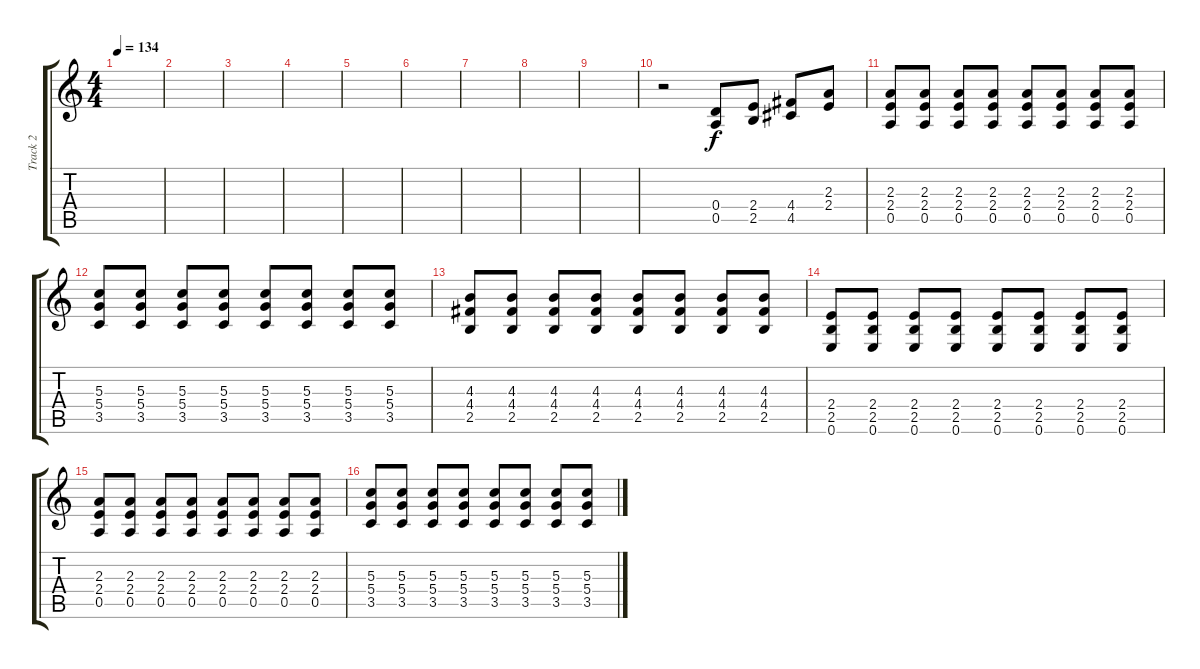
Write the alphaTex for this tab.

\track ("Track 2" "Track 2") {instrument distortionguitar}
\staff {score tabs}
\tuning (E4 B3 G3 D3 A2 E2) {hide}
\ts (4 4)
\tempo 134
\clef g2
\ks c
|
|
|
|
|
|
|
|
|
r.2 (0.4 0.5).8 (2.4 2.5).8 (4.4 4.5).8 (2.3 2.4).8 |
(2.3 2.4 0.5).8 (2.3 2.4 0.5).8 (2.3 2.4 0.5).8 (2.3 2.4 0.5).8 (2.3 2.4 0.5).8 (2.3 2.4 0.5).8 (2.3 2.4 0.5).8 (2.3 2.4 0.5).8 |
(5.3 5.4 3.5).8 (5.3 5.4 3.5).8 (5.3 5.4 3.5).8 (5.3 5.4 3.5).8 (5.3 5.4 3.5).8 (5.3 5.4 3.5).8 (5.3 5.4 3.5).8 (5.3 5.4 3.5).8 |
(4.3 4.4 2.5).8 (4.3 4.4 2.5).8 (4.3 4.4 2.5).8 (4.3 4.4 2.5).8 (4.3 4.4 2.5).8 (4.3 4.4 2.5).8 (4.3 4.4 2.5).8 (4.3 4.4 2.5).8 |
(2.4 2.5 0.6).8 (2.4 2.5 0.6).8 (2.4 2.5 0.6).8 (2.4 2.5 0.6).8 (2.4 2.5 0.6).8 (2.4 2.5 0.6).8 (2.4 2.5 0.6).8 (2.4 2.5 0.6).8 |
(2.3 2.4 0.5).8 (2.3 2.4 0.5).8 (2.3 2.4 0.5).8 (2.3 2.4 0.5).8 (2.3 2.4 0.5).8 (2.3 2.4 0.5).8 (2.3 2.4 0.5).8 (2.3 2.4 0.5).8 |
(5.3 5.4 3.5).8 (5.3 5.4 3.5).8 (5.3 5.4 3.5).8 (5.3 5.4 3.5).8 (5.3 5.4 3.5).8 (5.3 5.4 3.5).8 (5.3 5.4 3.5).8 (5.3 5.4 3.5).8
